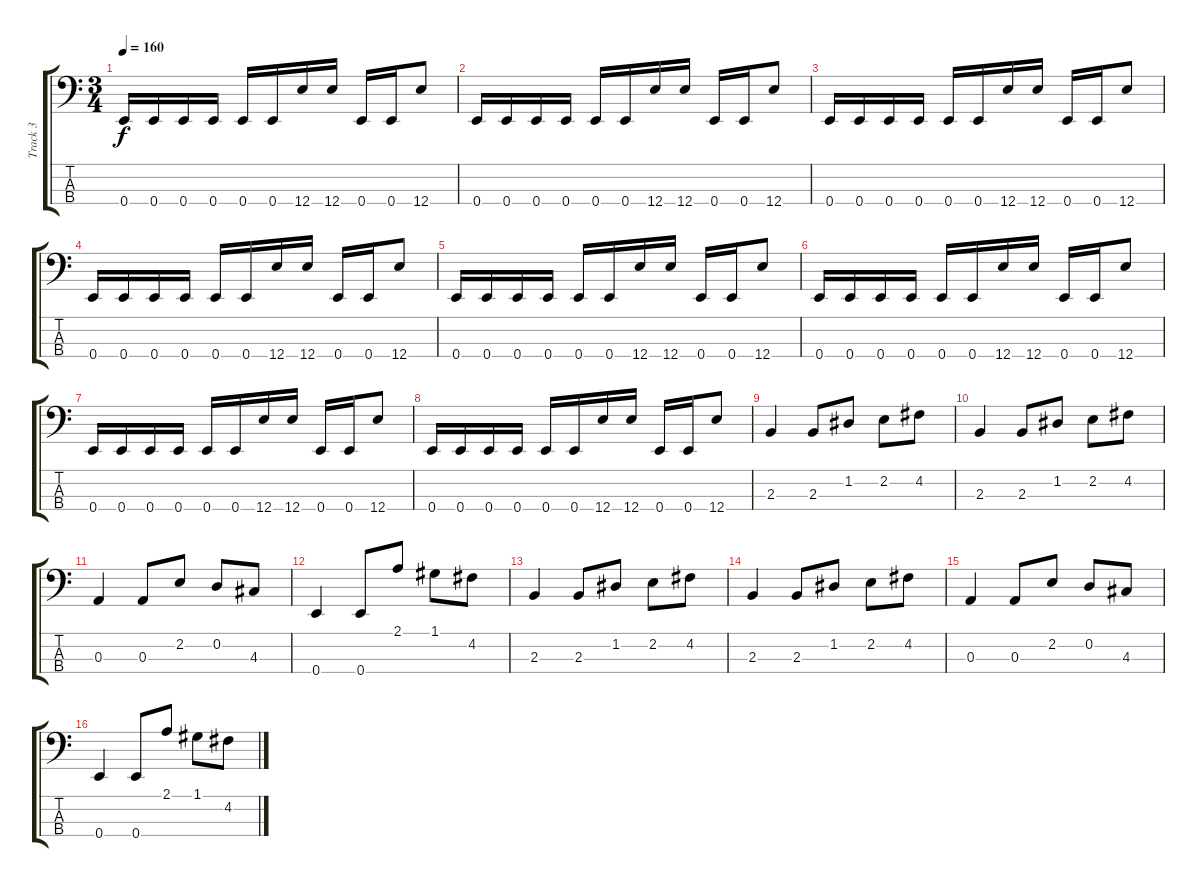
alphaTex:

\track ("Track 3" "Track 3") {instrument electricbassfinger}
\staff {score tabs}
\tuning (G2 D2 A1 E1) {hide}
\ts (3 4)
\tempo 160
\clef f4
\ks c
0.4.16{dy f} 0.4.16 0.4.16 0.4.16 0.4.16 0.4.16 12.4.16 12.4.16 0.4.16 0.4.16 12.4.8 |
0.4.16 0.4.16 0.4.16 0.4.16 0.4.16 0.4.16 12.4.16 12.4.16 0.4.16 0.4.16 12.4.8 |
0.4.16 0.4.16 0.4.16 0.4.16 0.4.16 0.4.16 12.4.16 12.4.16 0.4.16 0.4.16 12.4.8 |
0.4.16 0.4.16 0.4.16 0.4.16 0.4.16 0.4.16 12.4.16 12.4.16 0.4.16 0.4.16 12.4.8 |
0.4.16 0.4.16 0.4.16 0.4.16 0.4.16 0.4.16 12.4.16 12.4.16 0.4.16 0.4.16 12.4.8 |
0.4.16 0.4.16 0.4.16 0.4.16 0.4.16 0.4.16 12.4.16 12.4.16 0.4.16 0.4.16 12.4.8 |
0.4.16 0.4.16 0.4.16 0.4.16 0.4.16 0.4.16 12.4.16 12.4.16 0.4.16 0.4.16 12.4.8 |
0.4.16 0.4.16 0.4.16 0.4.16 0.4.16 0.4.16 12.4.16 12.4.16 0.4.16 0.4.16 12.4.8 |
2.3.4 2.3.8 1.2.8 2.2.8 4.2.8 |
2.3.4 2.3.8 1.2.8 2.2.8 4.2.8 |
0.3.4 0.3.8 2.2.8 0.2.8 4.3.8 |
0.4.4 0.4.8 2.1.8 1.1.8 4.2.8 |
2.3.4 2.3.8 1.2.8 2.2.8 4.2.8 |
2.3.4 2.3.8 1.2.8 2.2.8 4.2.8 |
0.3.4 0.3.8 2.2.8 0.2.8 4.3.8 |
0.4.4 0.4.8 2.1.8 1.1.8 4.2.8
